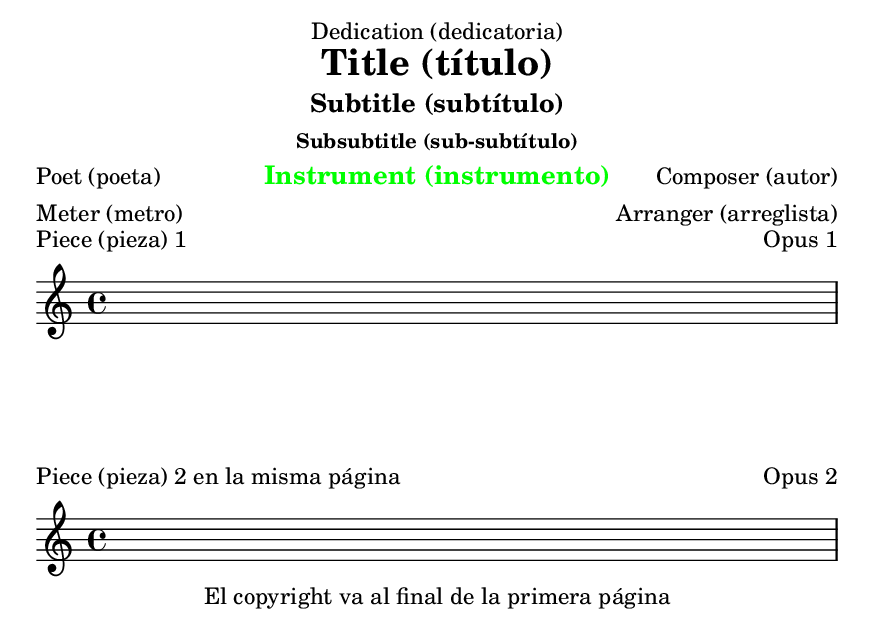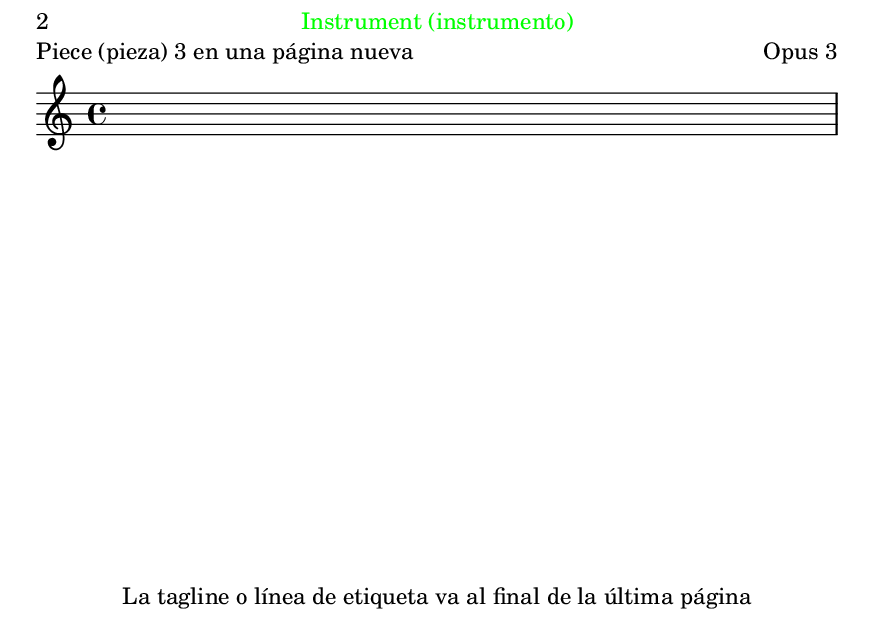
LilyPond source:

%% Generated by lilypond-book.py
%% Options: [exampleindent=10.16\mm,indent=0\mm,line-width=160\mm,noragged-right,papersize=a6landscape,quote]
\include "lilypond-book-preamble.ly"


% ****************************************************************
% Start cut-&-pastable-section
% ****************************************************************



\paper {
  #(set-paper-size "a6landscape")
  indent = 0\mm
  line-width = 160\mm
  % offset the left padding, also add 1mm as lilypond creates cropped
  % images with a little space on the right
  line-width = #(- line-width (* mm  3.000000) (* mm 1))
  ragged-right = ##f
  line-width = 160\mm - 2.0 * 10.16\mm
  % offset the left padding, also add 1mm as lilypond creates cropped
  % images with a little space on the right
  line-width = #(- line-width (* mm  3.000000) (* mm 1))
}

\layout {
  
}





% ****************************************************************
% ly snippet:
% ****************************************************************
\sourcefileline 796
\book {
  \header {
      % Los siguientes campos están centrados
    dedication = "Dedication (dedicatoria)"
    title = "Title (título)"
    subtitle = "Subtitle (subtítulo)"
    subsubtitle = "Subsubtitle (sub-subtítulo)"
      % Los siguientes campos se distribuyen regularmente sobre una línea
      % el campo "instrument" también aparece en las siguientes páginas
    instrument = \markup \with-color #green "Instrument (instrumento)"
    poet = "Poet (poeta)"
    composer = "Composer (autor)"
      % Los siguientes campos se sitúan en los extremos opuestos de la misma línea
    meter = "Meter (metro)"
    arranger = "Arranger (arreglista)"
      % Los siguientes campos están centrados en la parte inferior
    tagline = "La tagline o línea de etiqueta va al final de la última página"
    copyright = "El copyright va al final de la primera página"
  }
  \score {
    { s1 }
    \header {
        % Los siguientes campos se colocan en los extremos de una línea
      piece = "Piece (pieza) 1"
      opus = "Opus 1"
    }
  }
  \score {
    { s1 }
    \header {
        % Los siguientes campos se sitúan en los extremos de una línea
      piece = "Piece (pieza) 2 en la misma página"
      opus = "Opus 2"
    }
  }
  \pageBreak
  \score {
    { s1 }
    \header {
        % Los siguientes campos se sitúan en los extremos de una línea
      piece = "Piece (pieza) 3 en una página nueva"
      opus = "Opus 3"
    }
  }
}



% ****************************************************************
% end ly snippet
% ****************************************************************
